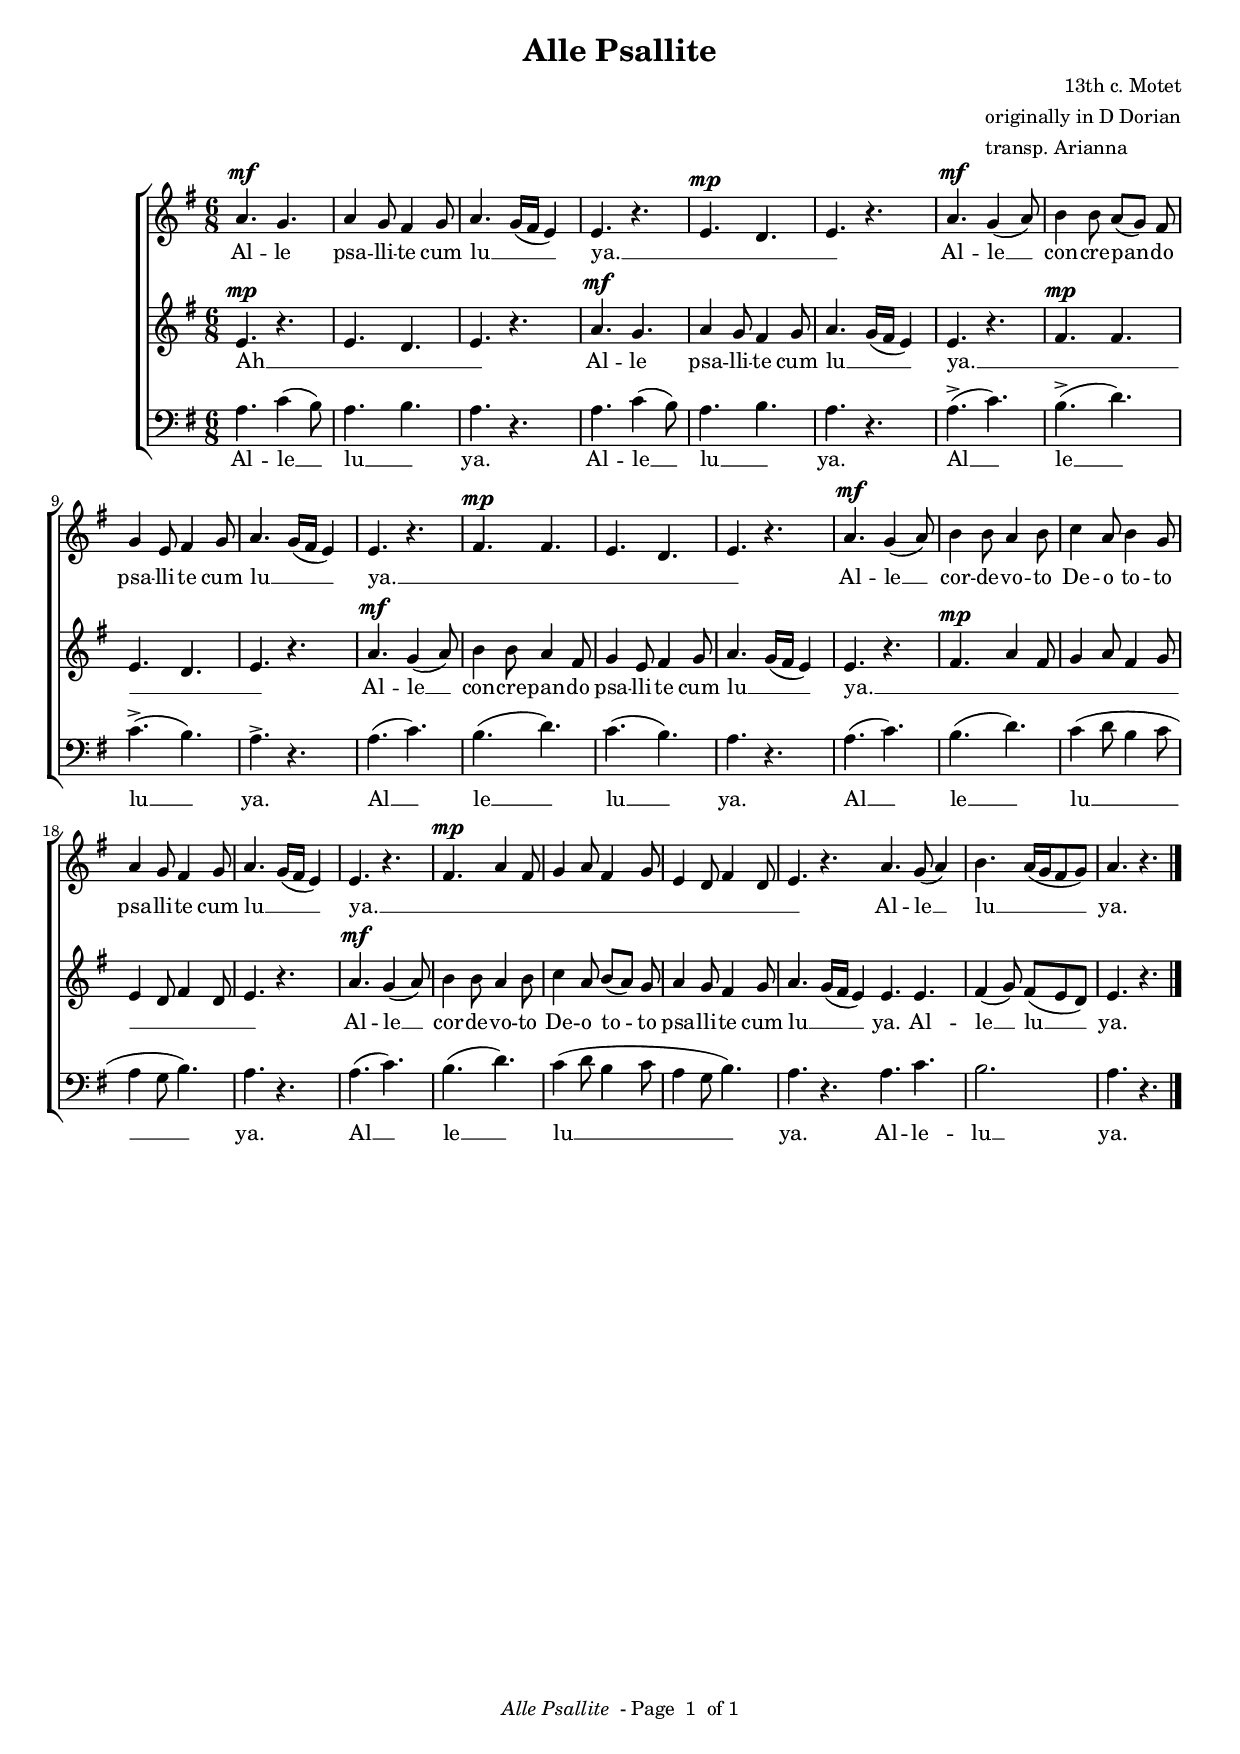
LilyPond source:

\paper {
  oddFooterMarkup = \markup {
    \fill-line { \line {
      \italic \fromproperty #'header:title
      " - Page "
      \fromproperty #'page:page-number-string
      " of 1"
    } }
  }
  evenFooterMarkup = \oddFooterMarkup
}
#(set-global-staff-size 17)

\include "english.ly"
\header{
  title = "Alle Psallite"
  composer = "13th c. Motet"
  arranger = \markup { \column { "originally in D Dorian" "transp. Arianna" } } 
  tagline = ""

}

global= {
  \key a \dorian
  \time 6/8
  \autoBeamOff
}

cantusMusic =   \relative c' {  

  a'4.^\mf g a4 g8 fs4 g8 % Alle psallite cum 
  a4. \melisma g16([ fs] e4) \melismaEnd % lu
  e4. \melisma r e^\mp d e \melismaEnd r % ya

  a^\mf g4( a8) b4 b8 a[( g)] fs % Alle concrepando 
  g4 e8 fs4 g8 % psallite cum 
  a4. \melisma g16([ fs] e4) \melismaEnd % lu 
  e4. \melisma r fs^\mp fs e d e \melismaEnd r % ya 

  a^\mf g4( a8) b4 b8 a4 b8 c4 a8 b4 g8 % Alle corde voto Deo toto 
  a4 g8 fs4 g8 % psallite cum
  a4. \melisma g16([ fs] e4) \melismaEnd % lu 
  e4. \melisma r fs^\mp a4 fs8  g4 a8 fs4 g8 e4 d8 fs4 d8 e4. \melismaEnd r

  \bar ":|" a g8( a4) b4. \melisma a16([ g fs8 g]) \melismaEnd a4. r \bar "|." % Alleluya
}

cantusWords =  \lyricmode {
  Al -- le psa -- lli -- te cum lu __ ya. __ 
  Al -- le __ con -- cre -- pan -- do 
  psa -- lli -- te cum lu __ ya. __
  Al -- le __ cor -- de -- vo -- to De -- o to -- to 
  psa -- lli -- te cum lu __ ya. __

  Al -- le __ lu __ ya.
}

altusMusic = 
\relative c' {
  e4.^\mp \melisma r e d e \melismaEnd r % Ah
  a^\mf g a4 g8 fs4 g8 % Alle psallite cum
  a4. \melisma g16([ fs] e4) \melismaEnd % lu
  e4. \melisma r fs^\mp fs e d e \melismaEnd r % ya
  a^\mf g4( a8) b4 b8 a4 fs8 g4 e8 fs4 g8 % Alle concrepando psallite cum 
  a4. \melisma g16([ fs] e4) \melismaEnd % lu 
  e4. \melisma r fs^\mp a4 fs8 g4 a8 fs4 g8 e4 d8 fs4 d8 e4. \melismaEnd r % ya
  % Note : "toto" was missing an 8th note, changed 16th to 8ths to make it line up

  a^\mf g4( a8) b4 b8 a4 b8 c4 a8 b8([ a]) g8 % Alle corde voto Deo toto 
  a4 g8 fs4 g8 a4. \melisma g16([ fs] e4) \melismaEnd % psallite cum lu

  \bar ":|" e4. e fs4( g8) fs([e d]) e4. r \bar "|." % ya. Alleluya
}

altusWords = \lyricmode {
  Ah __ 
  Al -- le psa -- lli -- te cum lu __ ya. __
  Al -- le __ con -- cre -- pan -- do 
  psa -- lli -- te cum lu __ ya. __
  Al -- le __ cor -- de -- vo -- to De -- o to -- to 
  psa -- lli -- te cum lu __

  ya.   Al -- le __ lu __ ya.
}

bassusMusic = 
\relative a {
  a4. c4( b8) a4. \melisma b \melismaEnd a r  % Alleluya
  a4. c4( b8) a4. \melisma b \melismaEnd a r  % Alleluya
  a4.->( c) b->( d) c->( b) a-> r % Alleluya
  a4.( c) b( d) c( b) a r % Alleluya
  a4.( c) b( d) c4( d8 b4 c8 a4 g8 b4.) a r % Alleluya
  a4.( c) b( d) c4( d8 b4 c8 a4 g8 b4.) a r % Alleluya

  \bar ":|" a c b2. a4. r \bar "|."  
}

bassusWords = \lyricmode {
  Al -- le __ lu __ ya.
  Al -- le __ lu __ ya.
  Al __ le __ lu __ ya.
  Al __ le __ lu __ ya.
  Al __ le __ lu __ ya.
  Al __ le __ lu __ ya.
  Al -- le -- lu __ ya.
}


\score {
  \context ChoirStaff <<
    \context Staff = cantusStaff <<
      \set Staff.instrument = "Cantus"
      \context Voice = cantus {
	<< \global \cantusMusic >> 
      }
    >>

    \context Lyrics = cantus { s1 }

    \context Staff = altusStaff <<
      \set Staff.instrument = "Altus"

      \context Voice = altus { 
	<< \global 
	\altusMusic >> 
      }
    >>

    \context Lyrics = altus { s1 }

    \context Staff = bassusStaff << \context Voice = bassus { 
      \set Staff.instrument = "Bassus"
      << \global
      \clef bass
      \bassusMusic >>
    }
  >>

  \context Lyrics = bassus { s1 }
  \context Lyrics = cantus \lyricsto cantus \cantusWords
  \context Lyrics = altus \lyricsto altus \altusWords
  \context Lyrics = bassus \lyricsto bassus \bassusWords

>>

  \midi { \tempo 4 . = 80 }
  \layout { }
}

\version "2.6.3"  % necessary for upgrading to future LilyPond versions.
